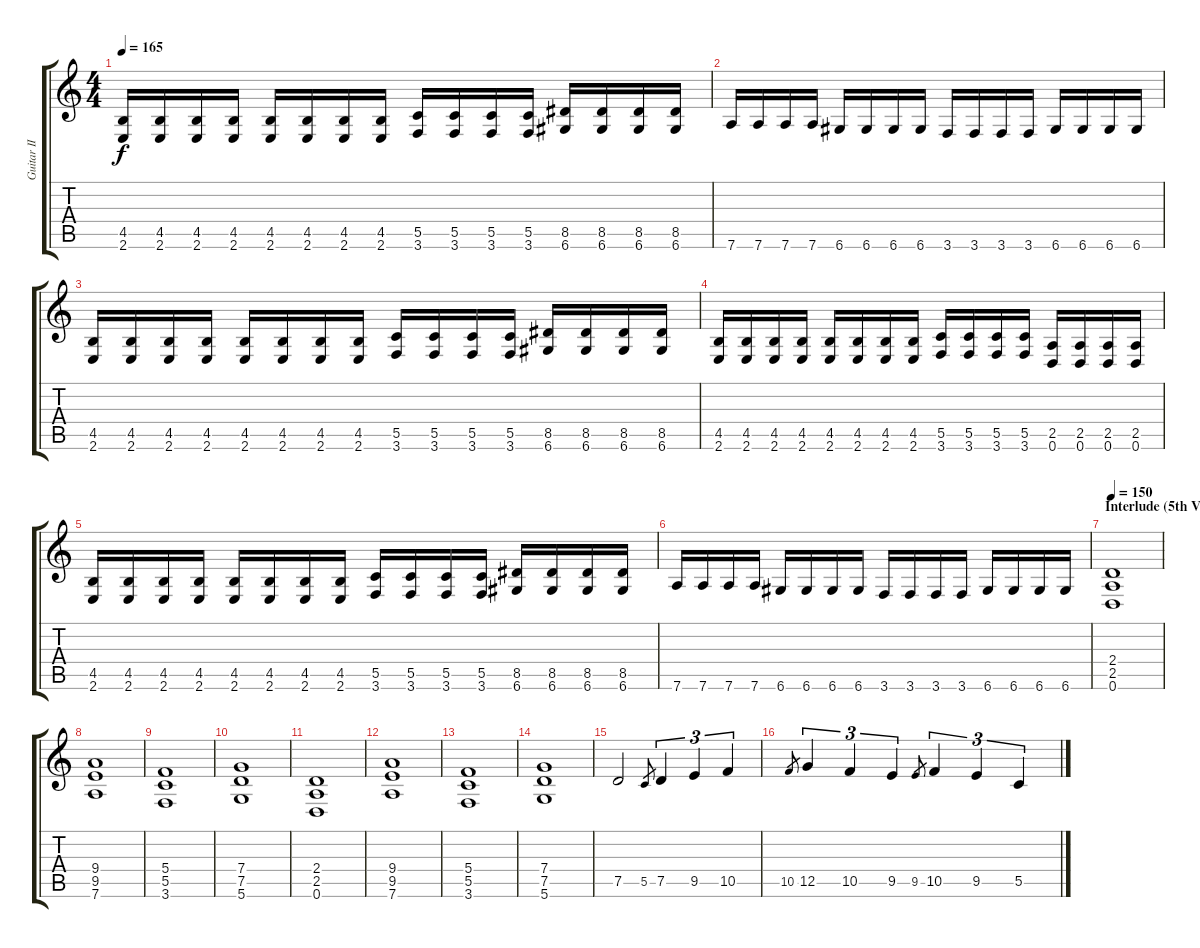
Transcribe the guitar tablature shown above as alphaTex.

\track ("Guitar II" "Guitar II") {instrument distortionguitar}
\staff {score tabs}
\tuning (D4 A3 F3 C3 G2 D2) {hide}
\ts (4 4)
\tempo 165
\clef g2
\ks c
(4.5 2.6).16{dy f} (4.5 2.6).16 (4.5 2.6).16 (4.5 2.6).16 (4.5 2.6).16 (4.5 2.6).16 (4.5 2.6).16 (4.5 2.6).16 (5.5 3.6).16 (5.5 3.6).16 (5.5 3.6).16 (5.5 3.6).16 (8.5 6.6).16 (8.5 6.6).16 (8.5 6.6).16 (8.5 6.6).16 |
7.6.16 7.6.16 7.6.16 7.6.16 6.6.16 6.6.16 6.6.16 6.6.16 3.6.16 3.6.16 3.6.16 3.6.16 6.6.16 6.6.16 6.6.16 6.6.16 |
(4.5 2.6).16 (4.5 2.6).16 (4.5 2.6).16 (4.5 2.6).16 (4.5 2.6).16 (4.5 2.6).16 (4.5 2.6).16 (4.5 2.6).16 (5.5 3.6).16 (5.5 3.6).16 (5.5 3.6).16 (5.5 3.6).16 (8.5 6.6).16 (8.5 6.6).16 (8.5 6.6).16 (8.5 6.6).16 |
(4.5 2.6).16 (4.5 2.6).16 (4.5 2.6).16 (4.5 2.6).16 (4.5 2.6).16 (4.5 2.6).16 (4.5 2.6).16 (4.5 2.6).16 (5.5 3.6).16 (5.5 3.6).16 (5.5 3.6).16 (5.5 3.6).16 (2.5 0.6).16 (2.5 0.6).16 (2.5 0.6).16 (2.5 0.6).16 |
(4.5 2.6).16 (4.5 2.6).16 (4.5 2.6).16 (4.5 2.6).16 (4.5 2.6).16 (4.5 2.6).16 (4.5 2.6).16 (4.5 2.6).16 (5.5 3.6).16 (5.5 3.6).16 (5.5 3.6).16 (5.5 3.6).16 (8.5 6.6).16 (8.5 6.6).16 (8.5 6.6).16 (8.5 6.6).16 |
7.6.16 7.6.16 7.6.16 7.6.16 6.6.16 6.6.16 6.6.16 6.6.16 3.6.16 3.6.16 3.6.16 3.6.16 6.6.16 6.6.16 6.6.16 6.6.16 |
\section ("" "Interlude (5th Verse)")
\tempo 150
(2.4 2.5 0.6).1 |
(9.4 9.5 7.6).1 |
(5.4 5.5 3.6).1 |
(7.4 7.5 5.6).1 |
(2.4 2.5 0.6).1 |
(9.4 9.5 7.6).1 |
(5.4 5.5 3.6).1 |
(7.4 7.5 5.6).1 |
7.5.2 5.5.8{gr} 7.5.4{tu (3 2)} 9.5.4{tu (3 2)} 10.5.4{tu (3 2)} |
10.5.8{gr} 12.5.4{tu (3 2)} 10.5.4{tu (3 2)} 9.5.4{tu (3 2)} 9.5.8{gr} 10.5.4{tu (3 2)} 9.5.4{tu (3 2)} 5.5.4{tu (3 2)}
